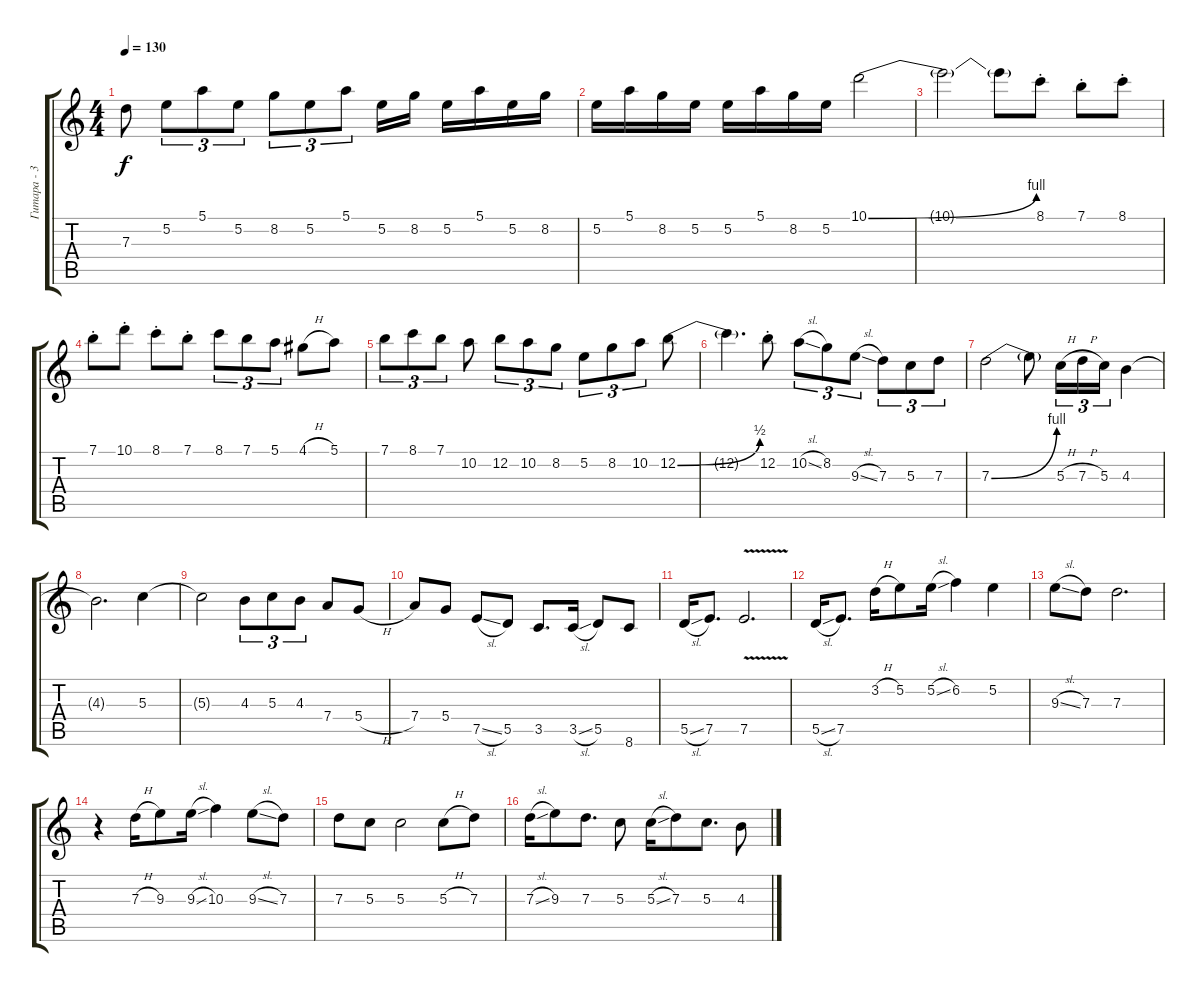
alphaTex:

\track ("Гитара - 3" "Гитара - 3") {instrument electricguitarclean}
\staff {score tabs}
\tuning (E4 B3 G3 D3 A2 E2) {hide}
\ts (4 4)
\tempo 130
\clef g2
\ks c
7.3{t}.8{dy f} 5.2.8{tu (3 2)} 5.1.8{tu (3 2)} 5.2.8{tu (3 2)} 8.2.8{tu (3 2)} 5.2.8{tu (3 2)} 5.1.8{tu (3 2)} 5.2.16 8.2.16 5.2.16 5.1.16 5.2.16 8.2.16 |
5.2.16 5.1.16 8.2.16 5.2.16 5.2.16 5.1.16 8.2.16 5.2.16 10.1{be (bend 0 0 60 4)}.2 |
10.1{t}.2 10.1{t}.8 8.1{st}.8 7.1{st}.8 8.1{st}.8 |
7.1{st}.8 10.1{st}.8 8.1{st}.8 7.1{st}.8 8.1.8{tu (3 2)} 7.1.8{tu (3 2)} 5.1.8{tu (3 2)} 4.1{h}.8 5.1.8 |
7.1.8{tu (3 2)} 8.1.8{tu (3 2)} 7.1.8{tu (3 2)} 10.2.8 12.2.8{tu (3 2)} 10.2.8{tu (3 2)} 8.2.8{tu (3 2)} 5.2.8{tu (3 2)} 8.2.8{tu (3 2)} 10.2.8{tu (3 2)} 12.2{be (bend 0 0 60 2)}.8 |
12.2{t}.4{d} 12.2{st}.8 10.2{sl}.8{tu (3 2)} 8.2.8{tu (3 2)} 9.3{sl}.8{tu (3 2)} 7.3.8{tu (3 2)} 5.3.8{tu (3 2)} 7.3.8{tu (3 2)} |
7.3{be (bend 0 0 60 4)}.2 7.3{t}.8 5.3{h}.16{tu (3 2)} 7.3{h}.16{tu (3 2)} 5.3.16{tu (3 2)} 4.3.4 |
4.3{t}.2{d} 5.3.4 |
5.3{t}.2 4.3.8{tu (3 2)} 5.3.8{tu (3 2)} 4.3.8{tu (3 2)} 7.4.8 5.4{h}.8 |
7.4.8 5.4.8 7.5{sl}.8 5.5.8 3.5.8{d} 3.5{sl}.16 5.5.8 8.6.8 |
5.5{sl}.16 7.5.8{d} 7.5{v}.2{d} |
5.5{sl}.16 7.5.8{d} 3.2{h}.16 5.2.8 5.2{sl}.16 6.2.4 5.2.4 |
9.3{sl}.8 7.3.8 7.3.2{d} |
r.4 7.3{h}.16 9.3.8 9.3{sl}.16 10.3.4 9.3{sl}.8 7.3.8 |
7.3.8 5.3.8 5.3.2 5.3{h}.8 7.3.8 |
7.3{sl}.16 9.3.8 7.3.8{d} 5.3.8 5.3{sl}.16 7.3.8 5.3.8{d} 4.3.8
